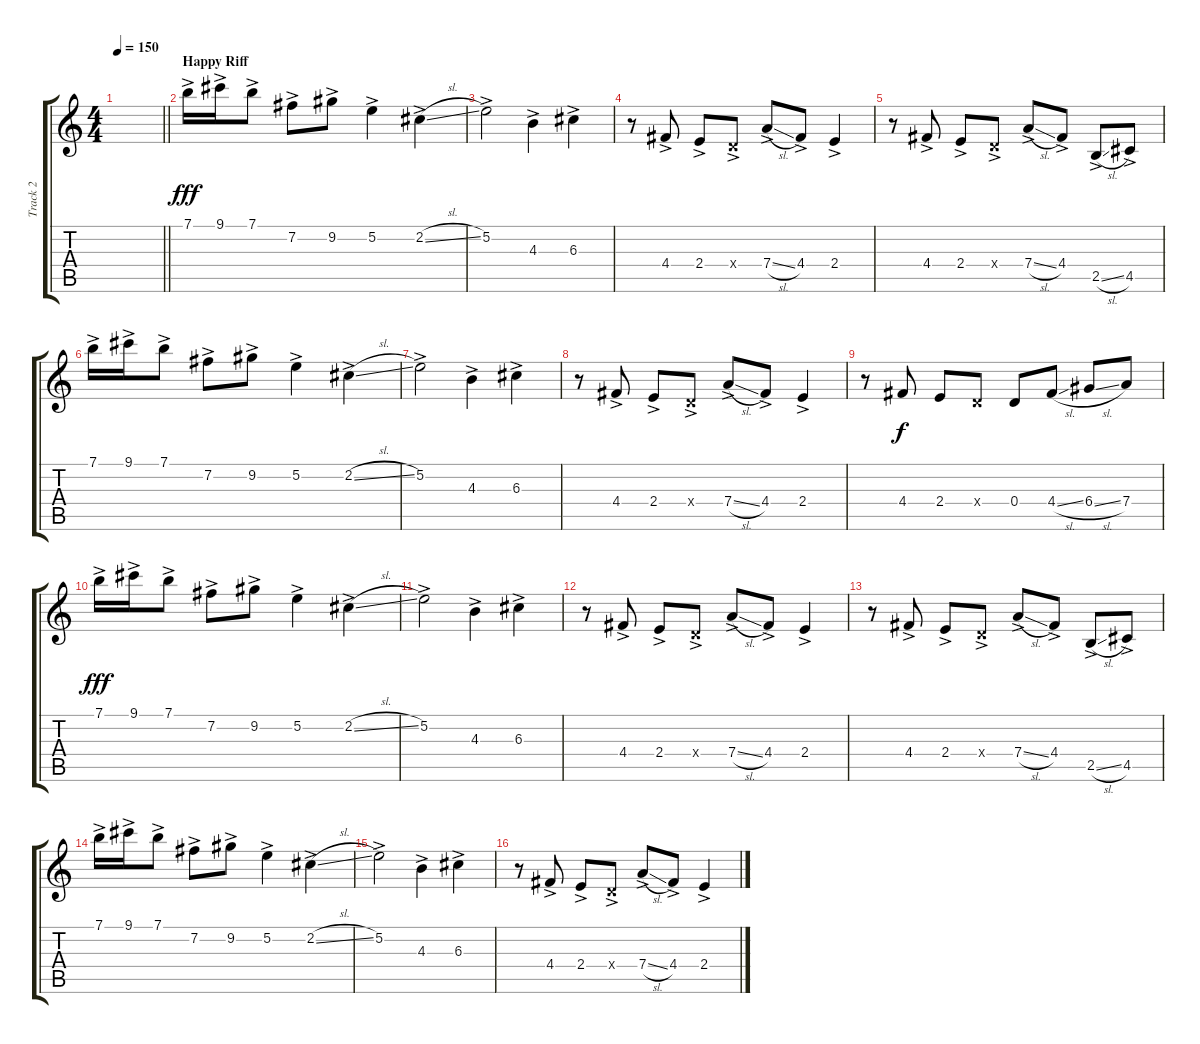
\track ("Track 2" "Track 2") {instrument electricguitarjazz}
\staff {score tabs}
\tuning (E4 B3 G3 D3 A2 E2) {hide}
\ts (4 4)
\tempo 150
\clef g2
\barLineRight lightlight
\ks c
|
\section ("" "Happy Riff")
7.1{ac}.16{dy fff} 9.1{ac}.16 7.1{ac}.8 7.2{ac}.8 9.2{ac}.8 5.2{ac}.4 2.2{sl ac}.4 |
5.2{ac}.2 4.3{ac}.4 6.3{ac}.4 |
r.8 4.4{ac}.8 2.4{ac}.8 0.4{ac x}.8 7.4{sl ac}.8 4.4{ac}.8 2.4{ac}.4 |
r.8 4.4{ac}.8 2.4{ac}.8 0.4{ac x}.8 7.4{sl ac}.8 4.4{ac}.8 2.5{sl ac}.8 4.5{ac}.8 |
7.1{ac}.16 9.1{ac}.16 7.1{ac}.8 7.2{ac}.8 9.2{ac}.8 5.2{ac}.4 2.2{sl ac}.4 |
5.2{ac}.2 4.3{ac}.4 6.3{ac}.4 |
r.8 4.4{ac}.8 2.4{ac}.8 0.4{ac x}.8 7.4{sl ac}.8 4.4{ac}.8 2.4{ac}.4 |
r.8 4.4.8{dy f} 2.4.8 0.4{x}.8 0.4.8 4.4{sl}.8 6.4{sl}.8 7.4.8 |
7.1{ac}.16{dy fff} 9.1{ac}.16 7.1{ac}.8 7.2{ac}.8 9.2{ac}.8 5.2{ac}.4 2.2{sl ac}.4 |
5.2{ac}.2 4.3{ac}.4 6.3{ac}.4 |
r.8 4.4{ac}.8 2.4{ac}.8 0.4{ac x}.8 7.4{sl ac}.8 4.4{ac}.8 2.4{ac}.4 |
r.8 4.4{ac}.8 2.4{ac}.8 0.4{ac x}.8 7.4{sl ac}.8 4.4{ac}.8 2.5{sl ac}.8 4.5{ac}.8 |
7.1{ac}.16 9.1{ac}.16 7.1{ac}.8 7.2{ac}.8 9.2{ac}.8 5.2{ac}.4 2.2{sl ac}.4 |
5.2{ac}.2 4.3{ac}.4 6.3{ac}.4 |
r.8 4.4{ac}.8 2.4{ac}.8 0.4{ac x}.8 7.4{sl ac}.8 4.4{ac}.8 2.4{ac}.4
